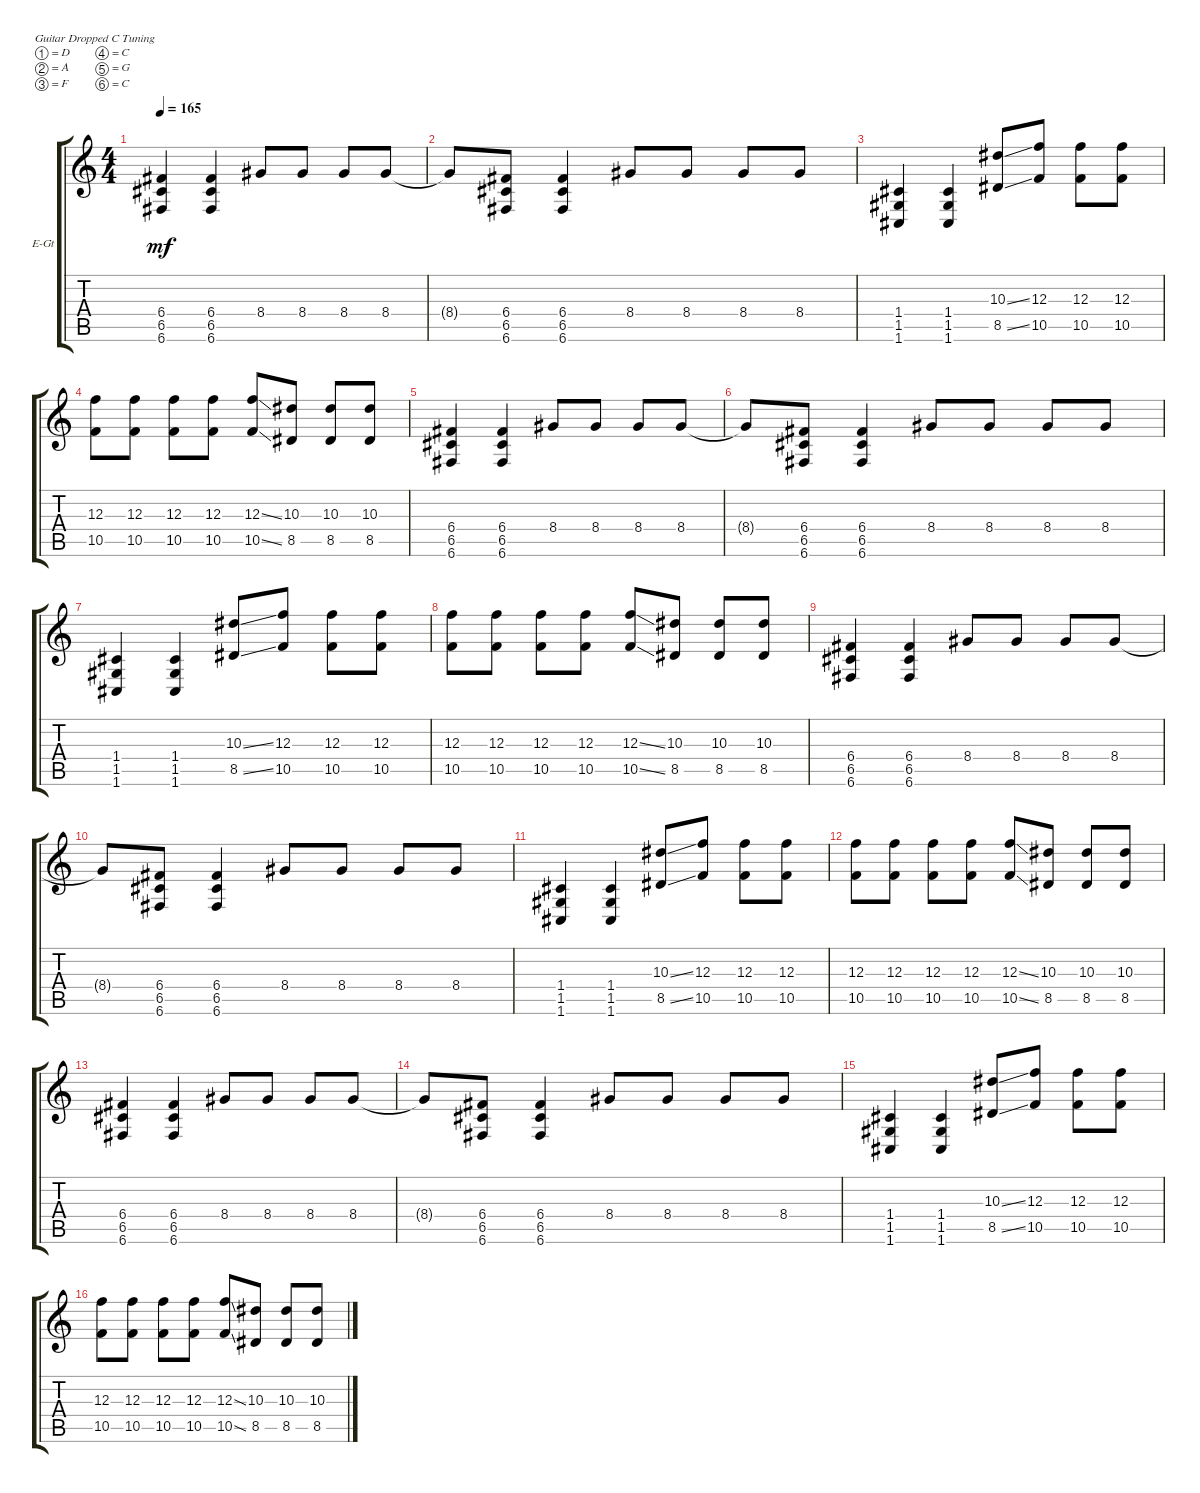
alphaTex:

\defaultSystemsLayout 4
\bracketExtendMode groupsimilarinstruments
\firstSystemTrackNameOrientation horizontal
\otherSystemsTrackNameOrientation horizontal
\track ("Main Lead Left" "E-Gt") {instrument electricguitarclean}
\staff {score tabs}
\tuning (D4 A3 F3 C3 G2 C2)
\ts (4 4)
\tempo 165
\clef g2
\ks c
(6.6 6.5 6.4).4{dy mf} (6.4 6.5 6.6).4 8.4.8 8.4.8 8.4.8 8.4.8 |
8.4{t}.8 (6.6 6.5 6.4).8 (6.4 6.5 6.6).4 8.4.8 8.4.8 8.4.8 8.4.8 |
(1.6 1.5 1.4).4 (1.6 1.5 1.4).4 (8.5{ss} 10.3{ss}).8 (10.5 12.3).8 (10.5 12.3).8 (10.5 12.3).8 |
(10.5 12.3).8 (10.5 12.3).8 (10.5 12.3).8 (10.5 12.3).8 (10.5{ss} 12.3{ss}).8 (8.5 10.3).8 (8.5 10.3).8 (8.5 10.3).8 |
(6.6 6.5 6.4).4 (6.4 6.5 6.6).4 8.4.8 8.4.8 8.4.8 8.4.8 |
8.4{t}.8 (6.6 6.5 6.4).8 (6.4 6.5 6.6).4 8.4.8 8.4.8 8.4.8 8.4.8 |
(1.6 1.5 1.4).4 (1.6 1.5 1.4).4 (8.5{ss} 10.3{ss}).8 (10.5 12.3).8 (10.5 12.3).8 (10.5 12.3).8 |
(10.5 12.3).8 (10.5 12.3).8 (10.5 12.3).8 (10.5 12.3).8 (10.5{ss} 12.3{ss}).8 (8.5 10.3).8 (8.5 10.3).8 (8.5 10.3).8 |
(6.6 6.5 6.4).4 (6.4 6.5 6.6).4 8.4.8 8.4.8 8.4.8 8.4.8 |
8.4{t}.8 (6.6 6.5 6.4).8 (6.4 6.5 6.6).4 8.4.8 8.4.8 8.4.8 8.4.8 |
(1.6 1.5 1.4).4 (1.6 1.5 1.4).4 (8.5{ss} 10.3{ss}).8 (10.5 12.3).8 (10.5 12.3).8 (10.5 12.3).8 |
(10.5 12.3).8 (10.5 12.3).8 (10.5 12.3).8 (10.5 12.3).8 (10.5{ss} 12.3{ss}).8 (8.5 10.3).8 (8.5 10.3).8 (8.5 10.3).8 |
(6.6 6.5 6.4).4 (6.4 6.5 6.6).4 8.4.8 8.4.8 8.4.8 8.4.8 |
8.4{t}.8 (6.6 6.5 6.4).8 (6.4 6.5 6.6).4 8.4.8 8.4.8 8.4.8 8.4.8 |
(1.6 1.5 1.4).4 (1.6 1.5 1.4).4 (8.5{ss} 10.3{ss}).8 (10.5 12.3).8 (10.5 12.3).8 (10.5 12.3).8 |
(10.5 12.3).8 (10.5 12.3).8 (10.5 12.3).8 (10.5 12.3).8 (10.5{ss} 12.3{ss}).8 (8.5 10.3).8 (8.5 10.3).8 (8.5 10.3).8
